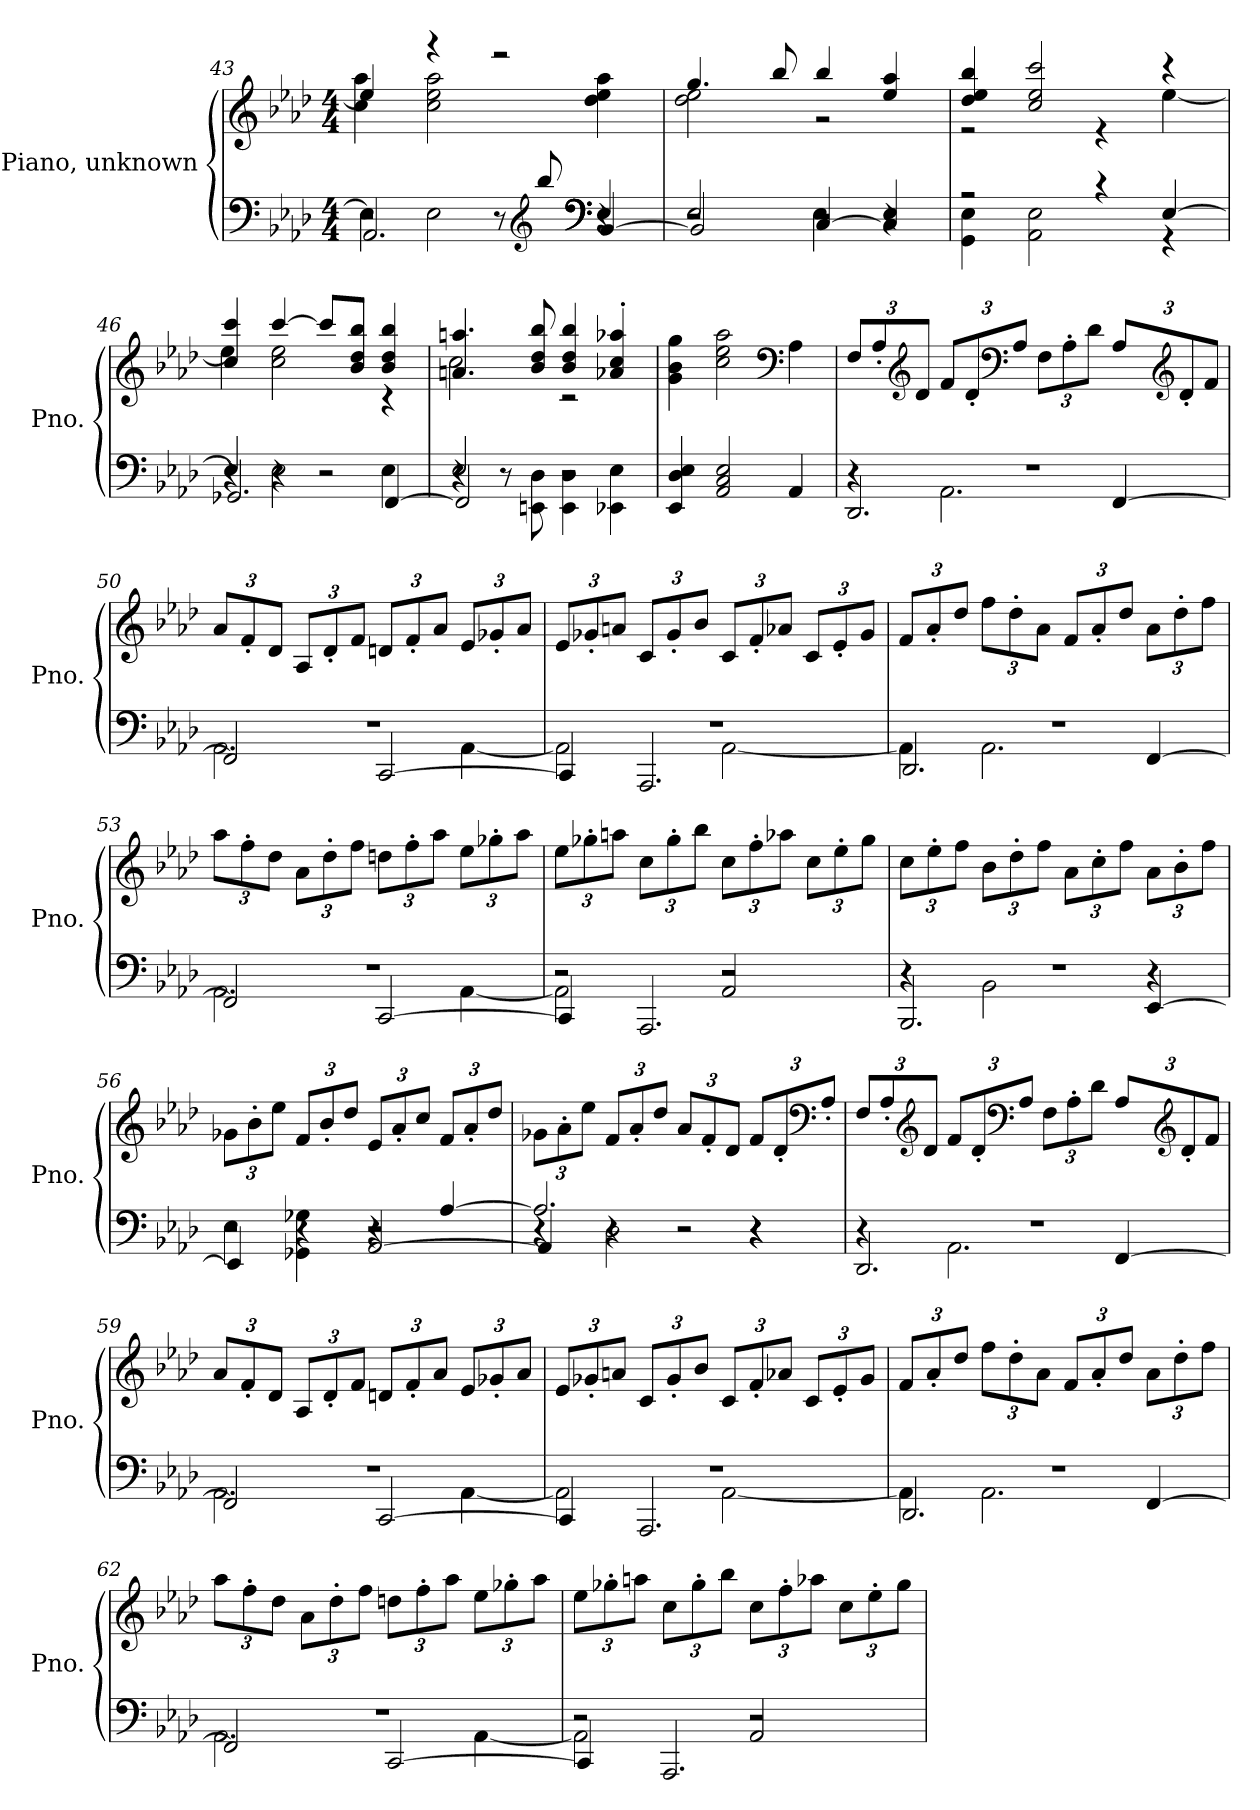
**kern	**kern
*part1	*part1
*staff2	*staff1
*I"Piano, unknown	*
*I'Pno.	*
!!LO:LB:g=z
*clefF4	*clefG2
*k[b-e-a-d-]	*k[b-e-a-d-]
*M4/4	*M4/4
=43	=43
*^	*^
*	*^	*	*
2r	4E-\]	2.AA-/	4ee-/]	4cc\ 4aa-\
.	2E-\	.	4r	2cc\ 2ee-\ 2aa-\
8r	.	.	2r	.
*clefG2	*	*	*	*
8bb-/	.	.	.	.
*clefF4	*	*	*	*
4E-/	4r	[4BB-/	.	4dd-\ 4ee-\ 4aa-\
=44	=44	=44	=44	=44
2E-/	2r	2BB-/]	4.gg/	2dd-\ 2ee-\
.	.	.	8bb-/	.
[4C/	4E-\	2r	4bb-/	2r
4C/] 4E-/	4r	.	4ee-/ 4aa-/	.
*	*v	*v	*	*
=45	=45	=45	=45
2r	4GG\ 4E-\	4dd-/ 4ee-/ 4bb-/	2r
.	2AA-\ 2E-\	2cc/ 2ee-/ 2ccc/	.
4r	.	.	4r
[4E-/	4r	4r	[4ee-\
=46	=46	=46	=46
*	*^	*	*
4E-/]	4r	2.GG-X/	4cc/ 4ccc/	4ee-\]
4r	2E-\	.	[4ccc/	2cc\ 2ee-\
2r	.	.	8ccc/L]	.
.	.	.	8b-/ 8dd-/ 8bb-/J	.
.	4E-\	[4FF/	4b-/ 4dd-/ 4bb-/	4r
=47	=47	=47	=47	=47
2E-/	4r	2FF/]	4.an/ 4.aan/	2cc\
.	8r	.	.	.
.	8EEn\ 8D-\	.	8b-/ 8dd-/ 8bb-/	.
2r	4EE\ 4D-\	2r	4b-/ 4dd-/ 4bb-/	2r
.	4EE-X\ 4E-\	.	4a-X/' 4cc/' 4aa-X/'	.
*v	*v	*v	*	*
*	*v	*v
!!LO:LB:g=z
=48	=48
4EE-/ 4D-/ 4E-/	4g\ 4b-\ 4gg\
2AA-/ 2C/ 2E-/	2cc\ 2ee-\ 2aa-\
*	*clefF4
4AA-/	4A-\
=49	=49
*^	*
*	*^	*
*	*	*	*Xbrackettup
1r	4r	2.DD-/	12F/L
.	.	.	12A-'/
*	*	*	*clefG2
.	.	.	12d-/J
.	2.AA-\	.	12f/L
.	.	.	12d-'/
*	*	*	*clefF4
.	.	.	12A-/J
.	.	.	12F\L
.	.	.	12A-'\
.	.	.	12d-\J
.	.	[4FF/	12A-/L
*	*	*	*clefG2
.	.	.	12d-'/
.	.	.	12f/J
=50	=50	=50	=50
1r	2.AA-\	2FF/]	12a-/L
.	.	.	12f'/
.	.	.	12d-/J
.	.	.	12A-/L
.	.	.	12d-'/
.	.	.	12f/J
.	.	[2CC/	12dn/L
.	.	.	12f'/
.	.	.	12a-/J
.	[4AA-\	.	12e-/L
.	.	.	12g-X'/
.	.	.	12a-/J
!!LO:LB:g=z
=51	=51	=51	=51
1r	2AA-\]	4CC/]	12e-/L
.	.	.	12g-X'/
.	.	.	12an/J
.	.	2.AAA-/	12c/L
.	.	.	12g-'/
.	.	.	12b-/J
.	[2AA-\	.	12c/L
.	.	.	12f'/
.	.	.	12a-X/J
.	.	.	12c/L
.	.	.	12e-'/
.	.	.	12g-/J
=52	=52	=52	=52
1r	4AA-\]	2.DD-/	12f/L
.	.	.	12a-'/
.	.	.	12dd-/J
.	2.AA-\	.	12ff\L
.	.	.	12dd-'\
.	.	.	12a-\J
.	.	.	12f/L
.	.	.	12a-'/
.	.	.	12dd-/J
.	.	[4FF/	12a-\L
.	.	.	12dd-'\
.	.	.	12ff\J
=53	=53	=53	=53
1r	2.AA-\	2FF/]	12aa-\L
.	.	.	12ff'\
.	.	.	12dd-\J
.	.	.	12a-\L
.	.	.	12dd-'\
.	.	.	12ff\J
.	.	[2CC/	12ddn\L
.	.	.	12ff'\
.	.	.	12aa-\J
.	[4AA-\	.	12ee-\L
.	.	.	12gg-X'\
.	.	.	12aa-\J
!!LO:LB:g=z
=54	=54	=54	=54
2r	2AA-\]	4CC/]	12ee-\L
.	.	.	12gg-X'\
.	.	.	12aan\J
.	.	2.AAA-/	12cc\L
.	.	.	12gg-'\
.	.	.	12bb-\J
2AA-/	2r	.	12cc\L
.	.	.	12ff'\
.	.	.	12aa-X\J
.	.	.	12cc\L
.	.	.	12ee-'\
.	.	.	12gg-\J
=55	=55	=55	=55
1r	4r	2.BBB-/	12cc\L
.	.	.	12ee-'\
.	.	.	12ff\J
.	2BB-\	.	12b-\L
.	.	.	12dd-'\
.	.	.	12ff\J
.	.	.	12a-\L
.	.	.	12cc'\
.	.	.	12ff\J
.	4r	[4EE-/	12a-\L
.	.	.	12b-'\
.	.	.	12ff\J
=56	=56	=56	=56
2r	4E-\	4EE-/]	12g-X\L
.	.	.	12b-'\
.	.	.	12ee-\J
.	4GG-X\ 4G-X\	4r	12f/L
.	.	.	12b-'/
.	.	.	12dd-/J
4r	2r	[2AA-/	12e-/L
.	.	.	12a-'/
.	.	.	12cc/J
[4A-/	.	.	12f/L
.	.	.	12a-'/
.	.	.	12dd-/J
!!LO:PB:g=z
=57	=57	=57	=57
2.A-/]	4r	4AA-/]	12g-X\L
.	.	.	12a-'\
.	.	.	12ee-\J
.	2D-\	4r	12f/L
.	.	.	12a-'/
.	.	.	12dd-/J
.	.	2r	12a-/L
.	.	.	12f'/
.	.	.	12d-/J
4r	4r	.	12f/L
.	.	.	12d-'/
*	*	*	*clefF4
.	.	.	12A-'/J
=58	=58	=58	=58
1r	4r	2.DD-/	12F/L
.	.	.	12A-'/
*	*	*	*clefG2
.	.	.	12d-/J
.	2.AA-\	.	12f/L
.	.	.	12d-'/
*	*	*	*clefF4
.	.	.	12A-/J
.	.	.	12F\L
.	.	.	12A-'\
.	.	.	12d-\J
.	.	[4FF/	12A-/L
*	*	*	*clefG2
.	.	.	12d-'/
.	.	.	12f/J
!!LO:LB:g=z
=59	=59	=59	=59
1r	2.AA-\	2FF/]	12a-/L
.	.	.	12f'/
.	.	.	12d-/J
.	.	.	12A-/L
.	.	.	12d-'/
.	.	.	12f/J
.	.	[2CC/	12dn/L
.	.	.	12f'/
.	.	.	12a-/J
.	[4AA-\	.	12e-/L
.	.	.	12g-X'/
.	.	.	12a-/J
=60	=60	=60	=60
1r	2AA-\]	4CC/]	12e-/L
.	.	.	12g-X'/
.	.	.	12an/J
.	.	2.AAA-/	12c/L
.	.	.	12g-'/
.	.	.	12b-/J
.	[2AA-\	.	12c/L
.	.	.	12f'/
.	.	.	12a-X/J
.	.	.	12c/L
.	.	.	12e-'/
.	.	.	12g-/J
=61	=61	=61	=61
1r	4AA-\]	2.DD-/	12f/L
.	.	.	12a-'/
.	.	.	12dd-/J
.	2.AA-\	.	12ff\L
.	.	.	12dd-'\
.	.	.	12a-\J
.	.	.	12f/L
.	.	.	12a-'/
.	.	.	12dd-/J
.	.	[4FF/	12a-\L
.	.	.	12dd-'\
.	.	.	12ff\J
!!LO:LB:g=z
=62	=62	=62	=62
1r	2.AA-\	2FF/]	12aa-\L
.	.	.	12ff'\
.	.	.	12dd-\J
.	.	.	12a-\L
.	.	.	12dd-'\
.	.	.	12ff\J
.	.	[2CC/	12ddn\L
.	.	.	12ff'\
.	.	.	12aa-\J
.	[4AA-\	.	12ee-\L
.	.	.	12gg-X'\
.	.	.	12aa-\J
=63	=63	=63	=63
2r	2AA-\]	4CC/]	12ee-\L
.	.	.	12gg-X'\
.	.	.	12aan\J
.	.	2.AAA-/	12cc\L
.	.	.	12gg-'\
.	.	.	12bb-\J
2AA-/	2r	.	12cc\L
.	.	.	12ff'\
.	.	.	12aa-X\J
.	.	.	12cc\L
.	.	.	12ee-'\
.	.	.	12gg-\J
*v	*v	*v	*
=	=
*-	*-
